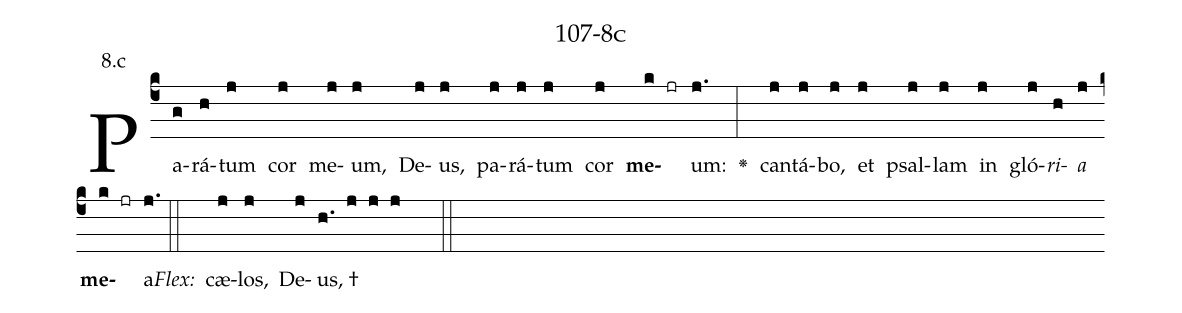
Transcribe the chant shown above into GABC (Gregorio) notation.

name: 107-8c;
annotation: 8.c;
%%
(c4)Pa(g)rá(h)tum(j) cor(j) me(j)um,(j) De(j)us,(j) pa(j)rá(j)tum(j) cor(j) <b>me</b>(k jr)um:(j.) <v>\greheightstar</v>(:) can(j)tá(j)bo,(j) et(j) psal(j)lam(j) in(j) gló(j)<i>ri</i>(h)<i>a</i>(j) <b>me</b>(k jr)a.(j.) (::)
<i>Flex:</i>()  cæ(j)los,(j) De(j)us, †(h. j j j  ::)

%E(j) u(j) o(h) u(j) a(k) e.(j.) (::)
